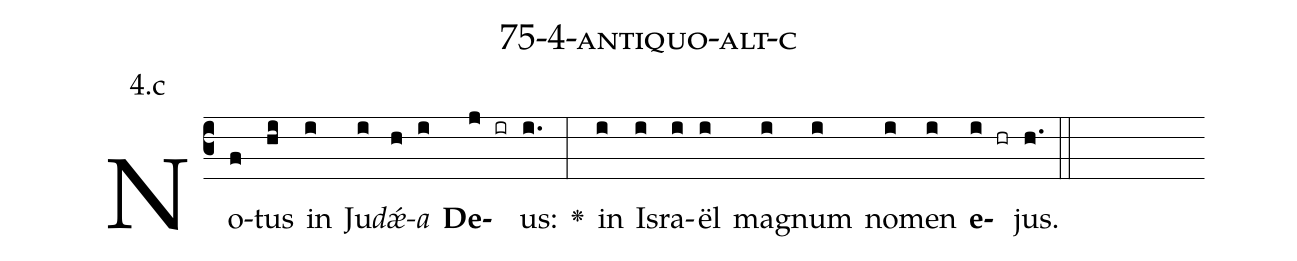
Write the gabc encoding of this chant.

name: 75-4-antiquo-alt-c;
annotation: 4.c;
%%
(c3)No(f)tus(hi) in(i) Ju(i)<i>dǽ</i>(h)<i>a</i>(i) <b>De</b>(j ir)us:(i.) <v>\greheightstar</v>(:) in(i) Is(i)ra(i)ël(i) ma(i)gnum(i) no(i)men(i) <b>e</b>(i hr)jus.(h.) (::)


%E(i) u(i) o(i) u(i) a(i) e.(h.) (::)
